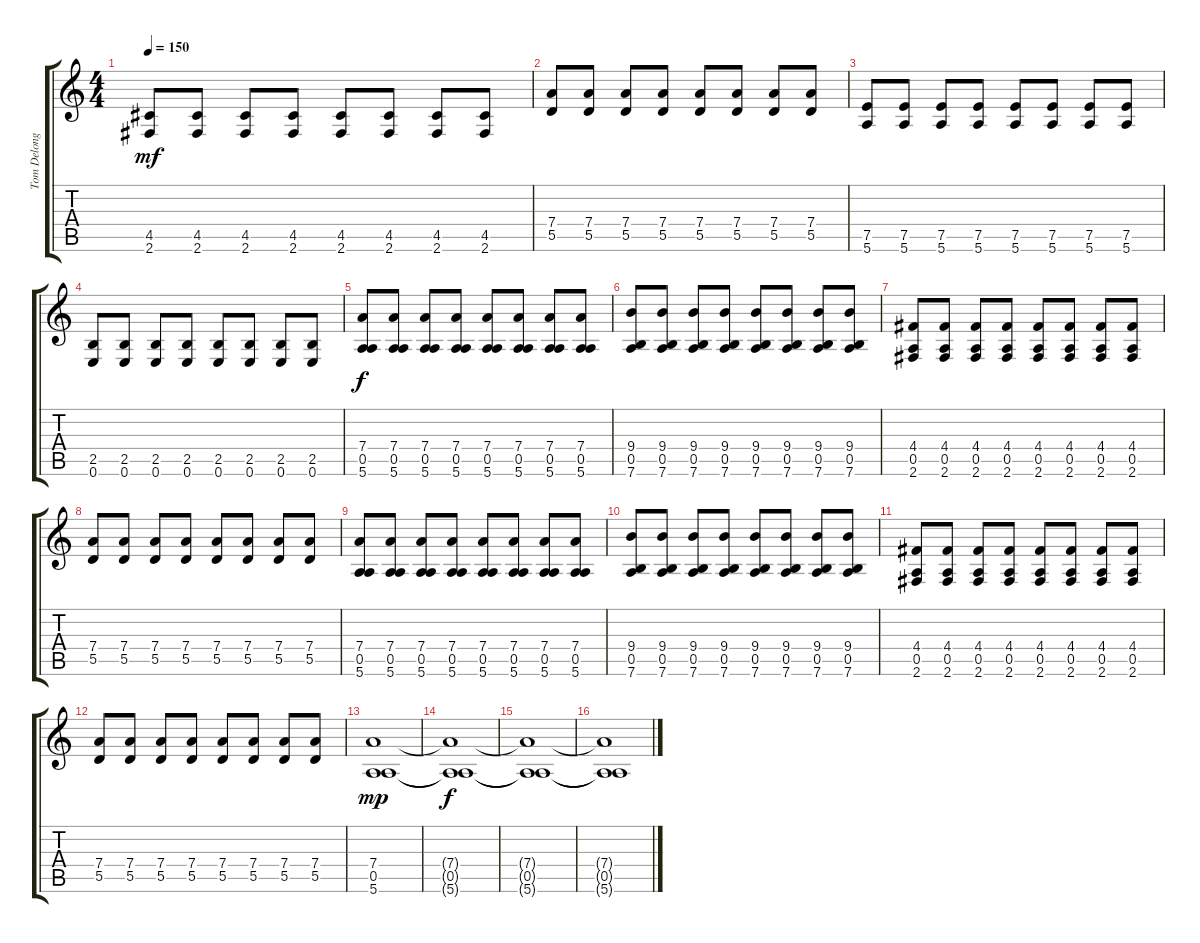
\track ("Tom Delonge Guitar 2" "Tom Delong") {instrument distortionguitar}
\staff {score tabs}
\tuning (E4 B3 G3 D3 A2 E2) {hide}
\ts (4 4)
\tempo 150
\clef g2
\ks c
(4.5 2.6).8{dy mf} (4.5 2.6).8 (4.5 2.6).8 (4.5 2.6).8 (4.5 2.6).8 (4.5 2.6).8 (4.5 2.6).8 (4.5 2.6).8 |
(7.4 5.5).8 (7.4 5.5).8 (7.4 5.5).8 (7.4 5.5).8 (7.4 5.5).8 (7.4 5.5).8 (7.4 5.5).8 (7.4 5.5).8 |
(7.5 5.6).8 (7.5 5.6).8 (7.5 5.6).8 (7.5 5.6).8 (7.5 5.6).8 (7.5 5.6).8 (7.5 5.6).8 (7.5 5.6).8 |
(2.5 0.6).8 (2.5 0.6).8 (2.5 0.6).8 (2.5 0.6).8 (2.5 0.6).8 (2.5 0.6).8 (2.5 0.6).8 (2.5 0.6).8 |
(7.4 0.5 5.6).8{dy f} (7.4 0.5 5.6).8 (7.4 0.5 5.6).8 (7.4 0.5 5.6).8 (7.4 0.5 5.6).8 (7.4 0.5 5.6).8 (7.4 0.5 5.6).8 (7.4 0.5 5.6).8 |
(9.4 0.5 7.6).8 (9.4 0.5 7.6).8 (9.4 0.5 7.6).8 (9.4 0.5 7.6).8 (9.4 0.5 7.6).8 (9.4 0.5 7.6).8 (9.4 0.5 7.6).8 (9.4 0.5 7.6).8 |
(4.4 0.5 2.6).8 (4.4 0.5 2.6).8 (4.4 0.5 2.6).8 (4.4 0.5 2.6).8 (4.4 0.5 2.6).8 (4.4 0.5 2.6).8 (4.4 0.5 2.6).8 (4.4 0.5 2.6).8 |
(7.4 5.5).8 (7.4 5.5).8 (7.4 5.5).8 (7.4 5.5).8 (7.4 5.5).8 (7.4 5.5).8 (7.4 5.5).8 (7.4 5.5).8 |
(7.4 0.5 5.6).8 (7.4 0.5 5.6).8 (7.4 0.5 5.6).8 (7.4 0.5 5.6).8 (7.4 0.5 5.6).8 (7.4 0.5 5.6).8 (7.4 0.5 5.6).8 (7.4 0.5 5.6).8 |
(9.4 0.5 7.6).8 (9.4 0.5 7.6).8 (9.4 0.5 7.6).8 (9.4 0.5 7.6).8 (9.4 0.5 7.6).8 (9.4 0.5 7.6).8 (9.4 0.5 7.6).8 (9.4 0.5 7.6).8 |
(4.4 0.5 2.6).8 (4.4 0.5 2.6).8 (4.4 0.5 2.6).8 (4.4 0.5 2.6).8 (4.4 0.5 2.6).8 (4.4 0.5 2.6).8 (4.4 0.5 2.6).8 (4.4 0.5 2.6).8 |
(7.4 5.5).8 (7.4 5.5).8 (7.4 5.5).8 (7.4 5.5).8 (7.4 5.5).8 (7.4 5.5).8 (7.4 5.5).8 (7.4 5.5).8 |
(7.4 0.5 5.6).1{dy mp} |
(7.4{t} 0.5{t} 5.6{t}).1{dy f} |
(7.4{t} 0.5{t} 5.6{t}).1 |
(7.4{t} 0.5{t} 5.6{t}).1
